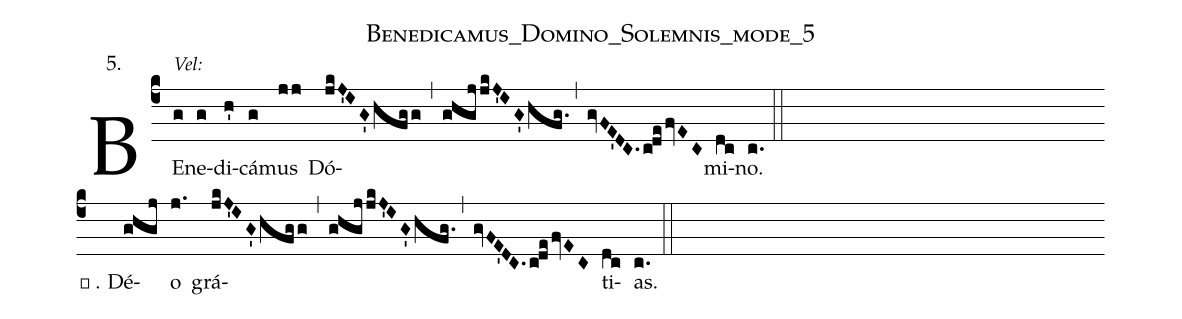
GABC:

name:Benedicamus_Domino_Solemnis_mode_5;
annotation: 5.;
%%
(c4)BE<alt>Vel:</alt>(g)ne(g)di(h')cá(g)mus(jj) Dó(jkJ'IG'hfgg/,/ghgjjkJ'IG'hfg./,/gvFE'DC.c!defvEC)mi(dc)no.(c.) (::) (Z-) ℟ . Dé(ghgj)o(j.) grá(jkJ'IG'hfgg/,/ghgjjkJ'IG'hfg./,/gvFE'DC.c!defvEC)ti(dc)as.(c.) (::)
